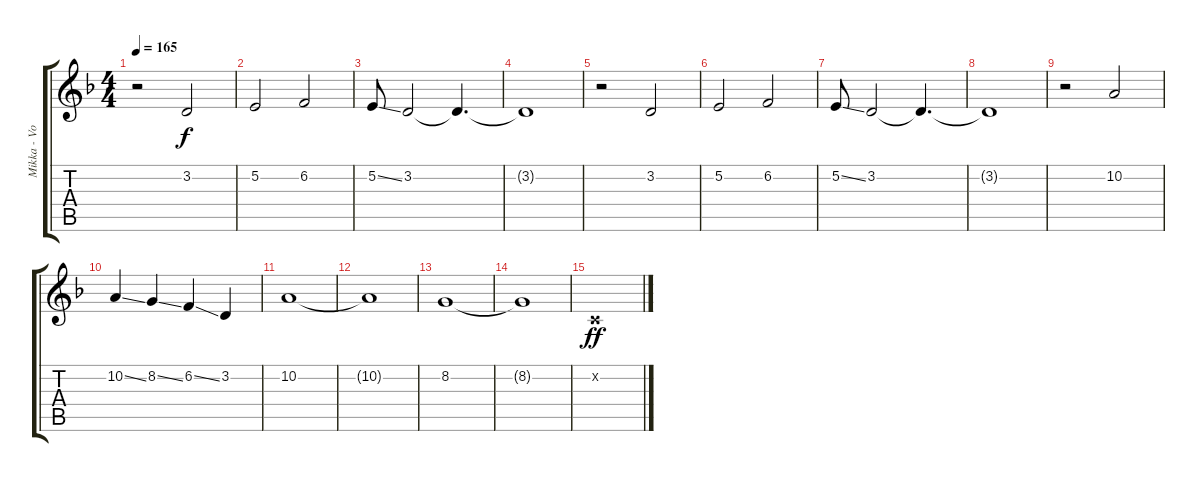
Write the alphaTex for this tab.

\track ("Mikka - Vox" "Mikka - Vo") {instrument violin}
\staff {score tabs}
\tuning (E4 B3 G3 D3 A2 E2) {hide}
\ts (4 4)
\tempo 165
\clef g2
\ks dminor
r.2{dy f} 3.2.2 |
5.2.2 6.2.2 |
5.2{ss}.8 3.2.2 3.2{t}.4{d} |
3.2{t}.1 |
r.2 3.2.2 |
5.2.2 6.2.2 |
5.2{ss}.8 3.2.2 3.2{t}.4{d} |
3.2{t}.1 |
r.2 10.2.2 |
10.2{ss}.4 8.2{ss}.4 6.2{ss}.4 3.2.4 |
10.2.1 |
10.2{t}.1 |
8.2.1 |
8.2{t}.1 |
1.2{x}.1{dy ff}
